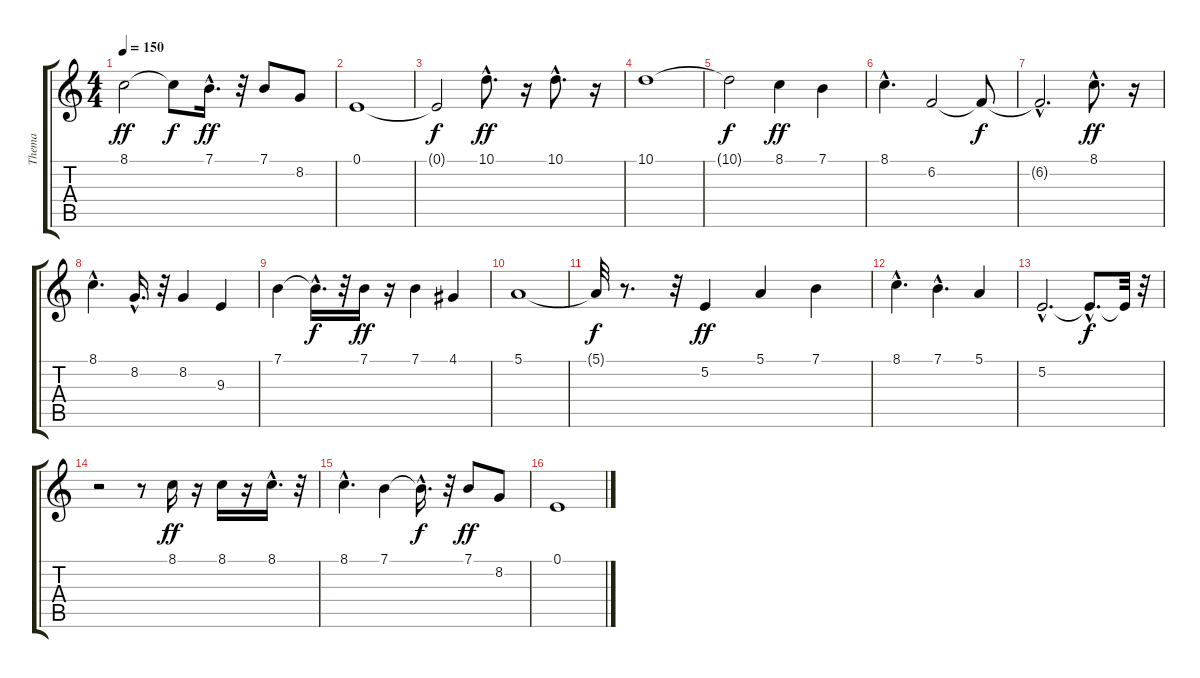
\track ("Thema" "Thema") {instrument fx5brightness}
\staff {score tabs}
\tuning (E4 B3 G3 D3 A2 E2) {hide}
\ts (4 4)
\tempo 150
\clef g2
\ks c
8.1.2{dy ff} 8.1{t}.8{dy f} 7.1{hac}.16{d dy ff} r.32 7.1.8 8.2.8 |
0.1.1 |
0.1{t}.2{dy f} 10.1{hac}.8{d dy ff} r.16 10.1{hac}.8{d} r.16 |
10.1.1 |
10.1{t}.2{dy f} 8.1.4{dy ff} 7.1.4 |
8.1{hac}.4{d} 6.2.2 6.2{t}.8{dy f} |
6.2{hac t}.2{d} 8.1{hac}.8{d dy ff} r.16 |
8.1{hac}.4{d} 8.2{hac}.16{d} r.32 8.2.4 9.3.4 |
7.1.4 7.1{hac t}.16{d dy f} r.32 7.1.16{dy ff} r.16 7.1.4 4.1.4 |
5.1.1 |
5.1{t}.32{dy f} r.8{d} r.32 5.2.4{dy ff} 5.1.4 7.1.4 |
8.1{hac}.4{d} 7.1{hac}.4{d} 5.1.4 |
5.2{hac}.2{d} 5.2{hac t}.8{d dy f} 5.2{t}.32 r.32 |
r.2 r.8 8.1.16{dy ff} r.16 8.1.16 r.16 8.1{hac}.16{d} r.32 |
8.1{hac}.4{d} 7.1.4 7.1{hac t}.16{d dy f} r.32 7.1.8{dy ff} 8.2.8 |
0.1.1
